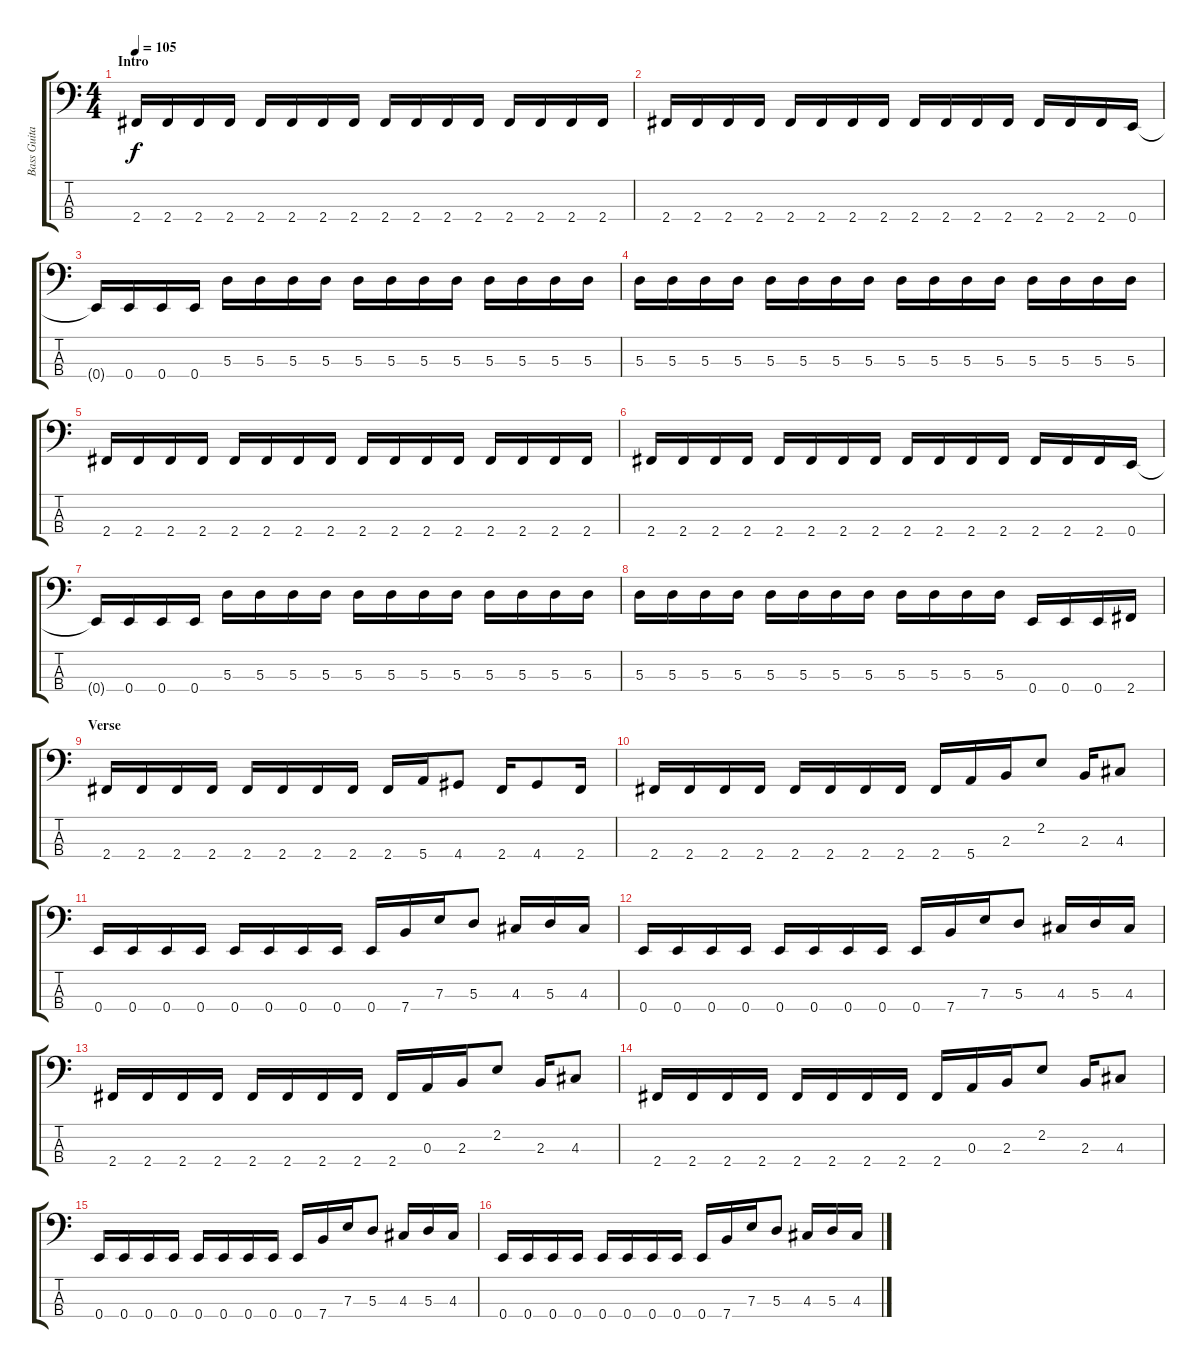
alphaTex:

\track ("Bass Guitar" "Bass Guita") {instrument electricbassfinger}
\staff {score tabs}
\tuning (G2 D2 A1 E1) {hide}
\ts (4 4)
\section ("" "Intro")
\tempo 105
\clef f4
\ks c
2.4.16{dy f instrument electricbassfinger} 2.4.16 2.4.16 2.4.16 2.4.16 2.4.16 2.4.16 2.4.16 2.4.16 2.4.16 2.4.16 2.4.16 2.4.16 2.4.16 2.4.16 2.4.16 |
2.4.16 2.4.16 2.4.16 2.4.16 2.4.16 2.4.16 2.4.16 2.4.16 2.4.16 2.4.16 2.4.16 2.4.16 2.4.16 2.4.16 2.4.16 0.4.16 |
0.4{t}.16 0.4.16 0.4.16 0.4.16 5.3.16 5.3.16 5.3.16 5.3.16 5.3.16 5.3.16 5.3.16 5.3.16 5.3.16 5.3.16 5.3.16 5.3.16 |
5.3.16 5.3.16 5.3.16 5.3.16 5.3.16 5.3.16 5.3.16 5.3.16 5.3.16 5.3.16 5.3.16 5.3.16 5.3.16 5.3.16 5.3.16 5.3.16 |
2.4.16 2.4.16 2.4.16 2.4.16 2.4.16 2.4.16 2.4.16 2.4.16 2.4.16 2.4.16 2.4.16 2.4.16 2.4.16 2.4.16 2.4.16 2.4.16 |
2.4.16 2.4.16 2.4.16 2.4.16 2.4.16 2.4.16 2.4.16 2.4.16 2.4.16 2.4.16 2.4.16 2.4.16 2.4.16 2.4.16 2.4.16 0.4.16 |
0.4{t}.16 0.4.16 0.4.16 0.4.16 5.3.16 5.3.16 5.3.16 5.3.16 5.3.16 5.3.16 5.3.16 5.3.16 5.3.16 5.3.16 5.3.16 5.3.16 |
5.3.16 5.3.16 5.3.16 5.3.16 5.3.16 5.3.16 5.3.16 5.3.16 5.3.16 5.3.16 5.3.16 5.3.16 0.4.16 0.4.16 0.4.16 2.4.16 |
\section ("" "Verse")
2.4.16 2.4.16 2.4.16 2.4.16 2.4.16 2.4.16 2.4.16 2.4.16 2.4.16 5.4.16 4.4.8 2.4.16 4.4.8 2.4.16 |
2.4.16 2.4.16 2.4.16 2.4.16 2.4.16 2.4.16 2.4.16 2.4.16 2.4.16 5.4.16 2.3.16 2.2.8 2.3.16 4.3.8 |
0.4.16 0.4.16 0.4.16 0.4.16 0.4.16 0.4.16 0.4.16 0.4.16 0.4.16 7.4.16 7.3.16 5.3.8 4.3.16 5.3.16 4.3.16 |
0.4.16 0.4.16 0.4.16 0.4.16 0.4.16 0.4.16 0.4.16 0.4.16 0.4.16 7.4.16 7.3.16 5.3.8 4.3.16 5.3.16 4.3.16 |
2.4.16 2.4.16 2.4.16 2.4.16 2.4.16 2.4.16 2.4.16 2.4.16 2.4.16 0.3.16 2.3.16 2.2.8 2.3.16 4.3.8 |
2.4.16 2.4.16 2.4.16 2.4.16 2.4.16 2.4.16 2.4.16 2.4.16 2.4.16 0.3.16 2.3.16 2.2.8 2.3.16 4.3.8 |
0.4.16 0.4.16 0.4.16 0.4.16 0.4.16 0.4.16 0.4.16 0.4.16 0.4.16 7.4.16 7.3.16 5.3.8 4.3.16 5.3.16 4.3.16 |
0.4.16 0.4.16 0.4.16 0.4.16 0.4.16 0.4.16 0.4.16 0.4.16 0.4.16 7.4.16 7.3.16 5.3.8 4.3.16 5.3.16 4.3.16
